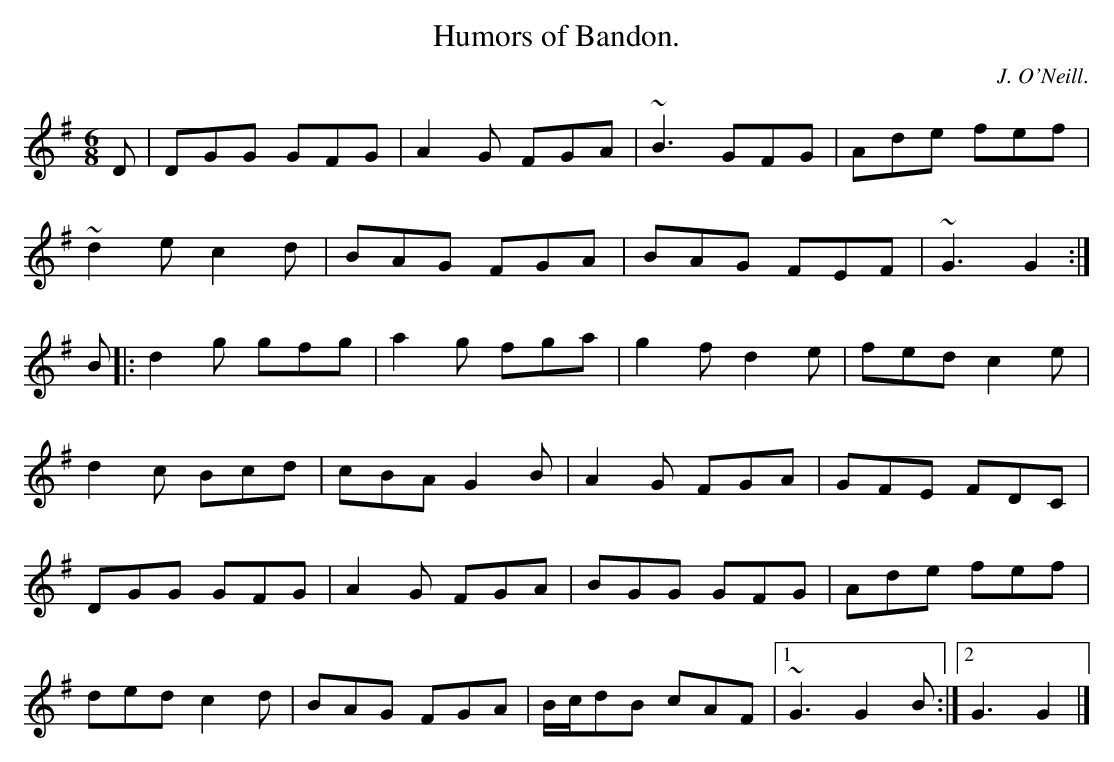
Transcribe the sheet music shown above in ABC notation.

X:1
T:Humors of Bandon.
C:J. O'Neill.
M:6/8
K:G
D|DGG GFG|A2G FGA|~B3 GFG|Ade fef|
~d2 e c2 d|BAG FGA|BAG FEF|~G3 G2:|
B|:d2g gfg|a2g fga|g2f d2e|fed c2e|
d2c Bcd|cBA G2B|A2G FGA|GFE FDC|
DGG GFG|A2G FGA|BGG GFG|Ade fef|
ded c2d|BAG FGA|B/c/dB cAF|1 ~G3 G2B :|2 G3 G2|]
